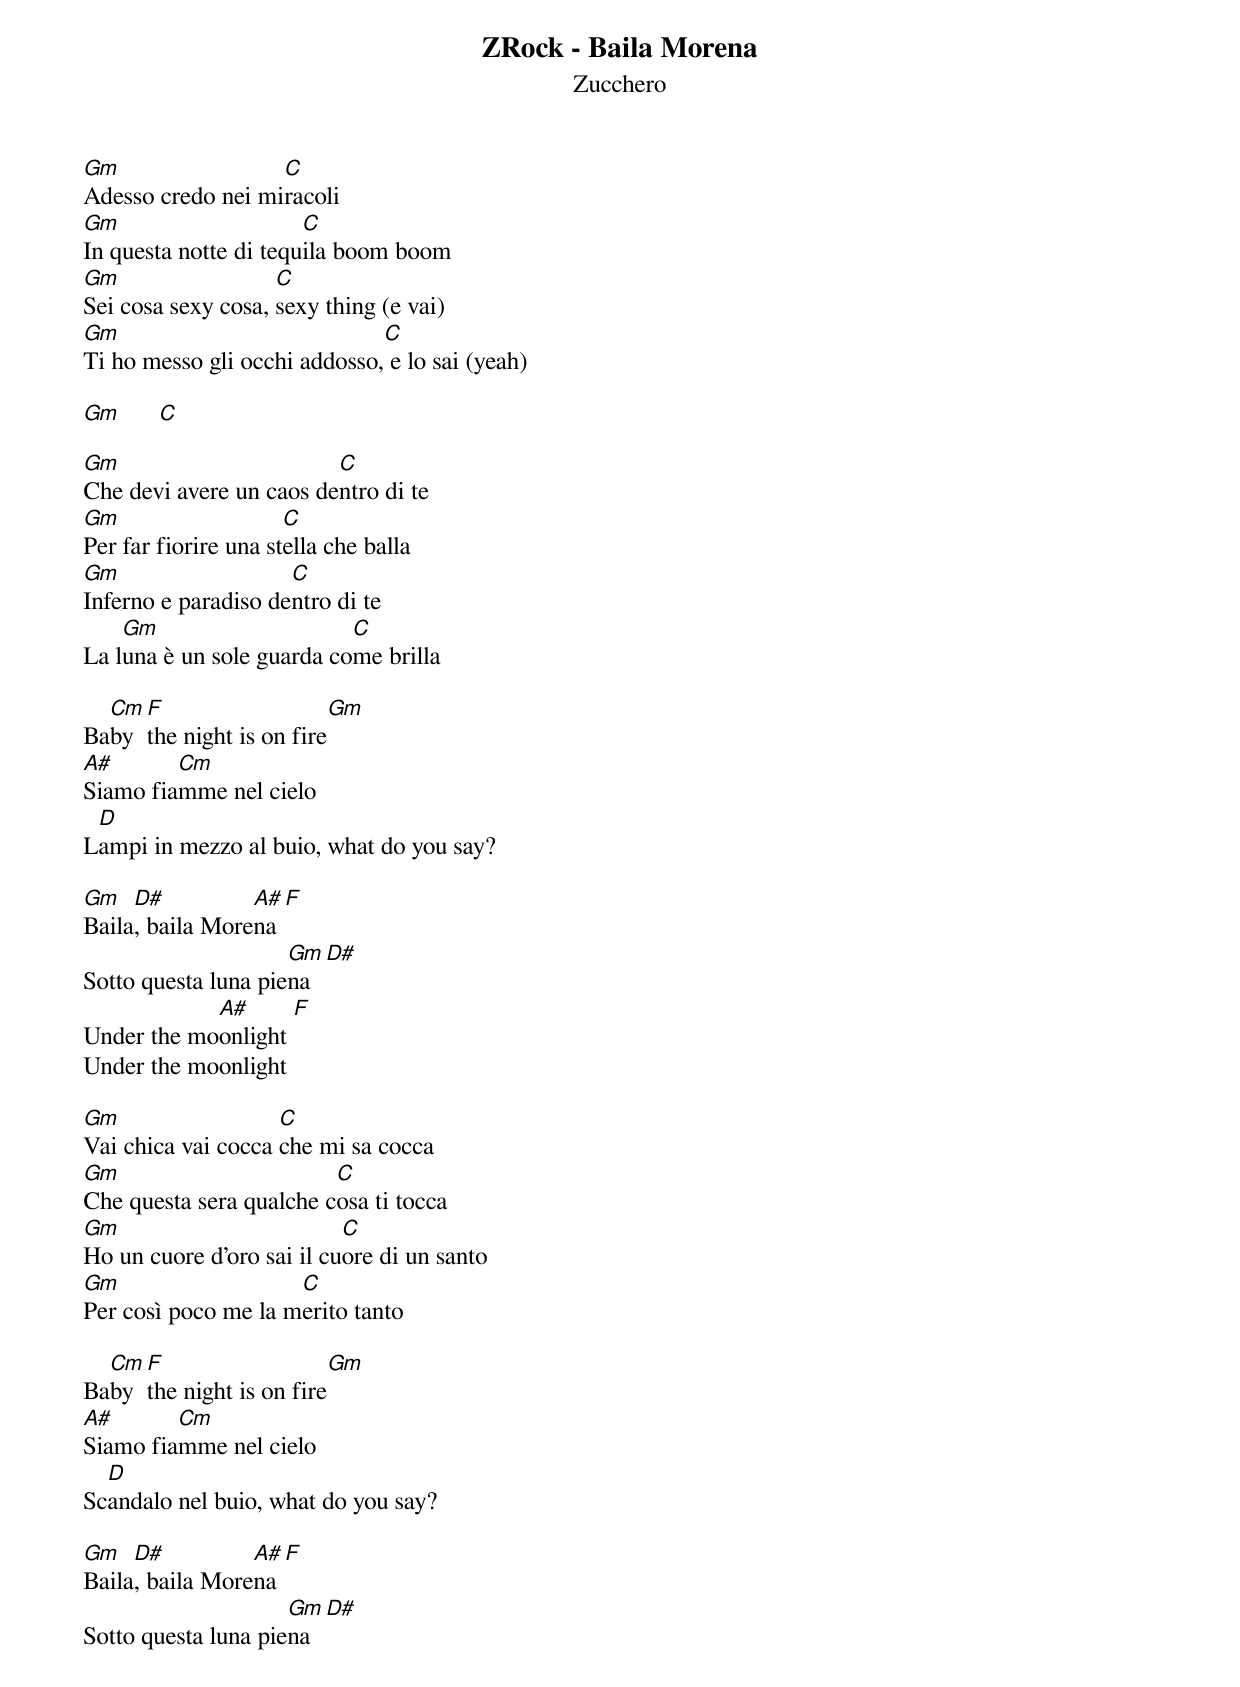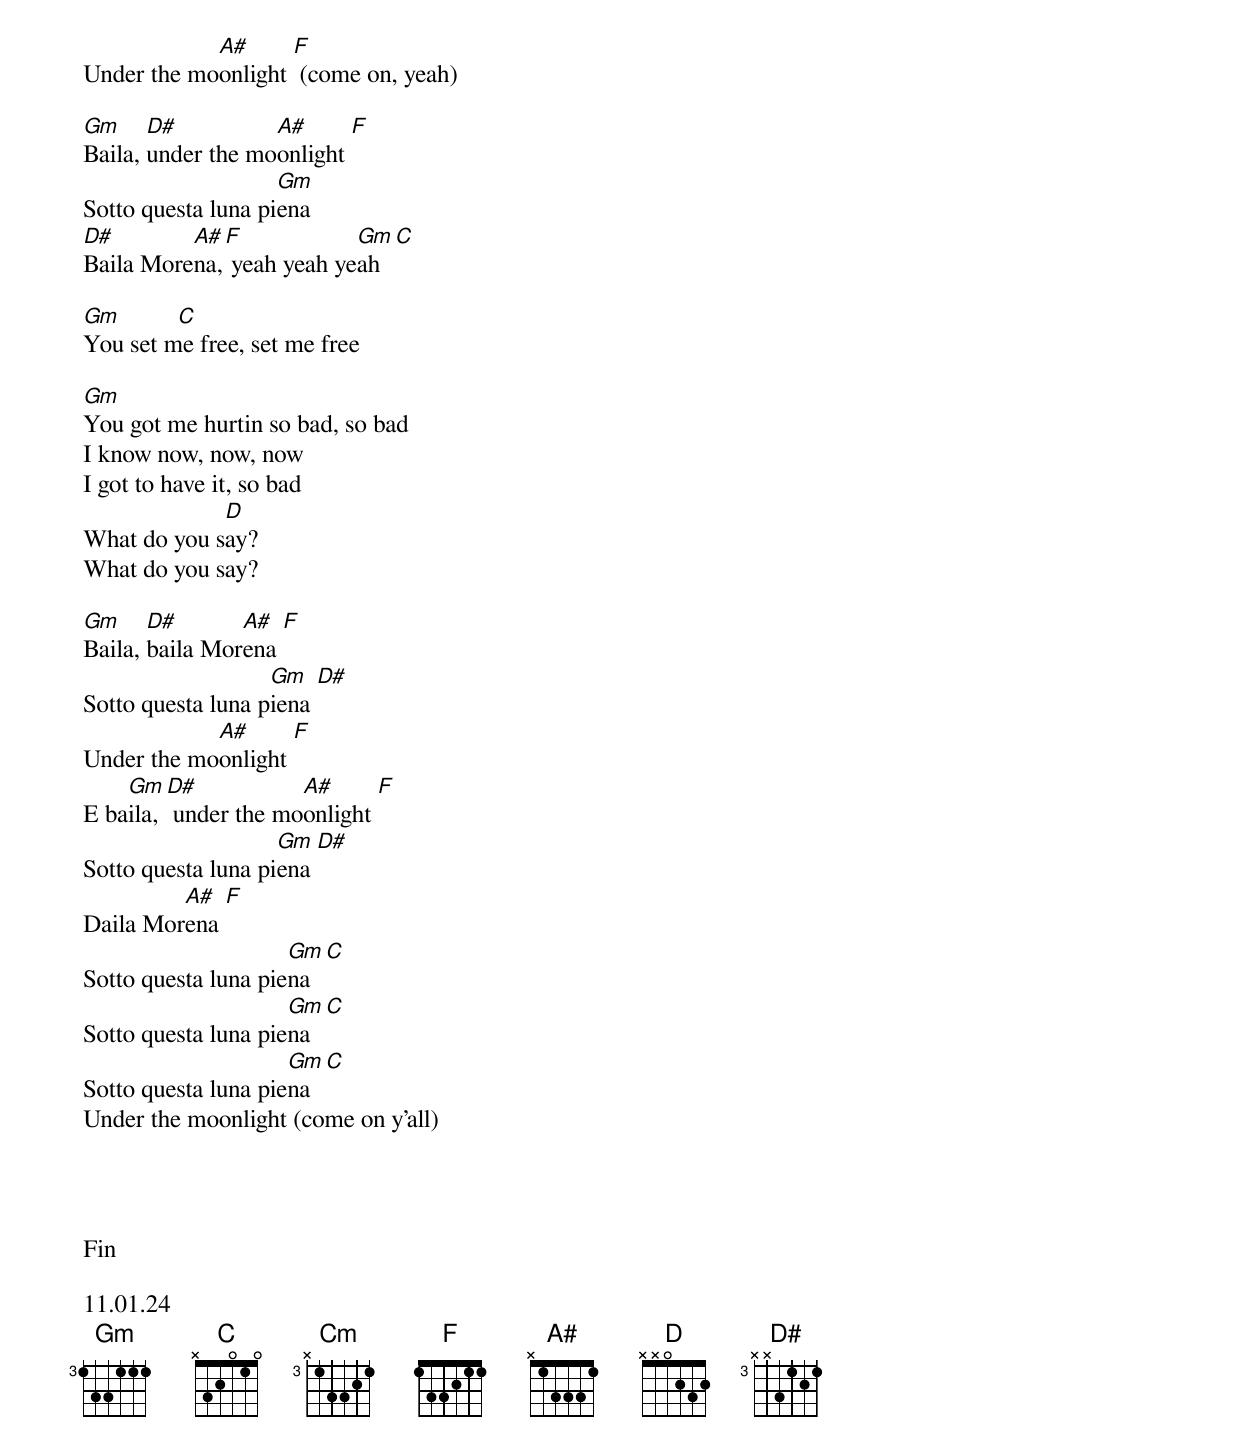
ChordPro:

{title: ZRock - Baila Morena}
{subtitle: Zucchero}
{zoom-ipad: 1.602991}

[Gm]Adesso credo nei mi[C]racoli
[Gm]In questa notte di tequ[C]ila boom boom
[Gm]Sei cosa sexy cosa, [C]sexy thing (e vai)
[Gm]Ti ho messo gli occhi addosso,[C] e lo sai (yeah)

[Gm]      [C]

[Gm]Che devi avere un caos de[C]ntro di te
[Gm]Per far fiorire una st[C]ella che balla
[Gm]Inferno e paradiso de[C]ntro di te
La l[Gm]una è un sole guarda co[C]me brilla

Ba[Cm]by [F]the night is on fire[Gm]
[A#]Siamo fia[Cm]mme nel cielo
L[D]ampi in mezzo al buio, what do you say?

[Gm]Baila[D#], baila More[A#]na [F]
Sotto questa luna pie[Gm]na [D#]
Under the mo[A#]onlight [F]
Under the moonlight

[Gm]Vai chica vai cocca [C]che mi sa cocca
[Gm]Che questa sera qualche c[C]osa ti tocca
[Gm]Ho un cuore d'oro sai il cu[C]ore di un santo
[Gm]Per così poco me la m[C]erito tanto

Ba[Cm]by [F]the night is on fire[Gm]
[A#]Siamo fia[Cm]mme nel cielo
Sc[D]andalo nel buio, what do you say?

[Gm]Baila[D#], baila More[A#]na [F]
Sotto questa luna pie[Gm]na [D#]
Under the mo[A#]onlight [F] (come on, yeah)

[Gm]Baila, [D#]under the mo[A#]onlight [F]
Sotto questa luna pi[Gm]ena
[D#]Baila More[A#]na,[F] yeah yeah ye[Gm]ah [C]

[Gm]         [C]
You set me free, set me free

[Gm]You got me hurtin so bad, so bad
I know now, now, now
I got to have it, so bad
What do you s[D]ay?
What do you say?

[Gm]Baila, [D#]baila Mor[A#]ena [F]
Sotto questa luna p[Gm]iena [D#]
Under the mo[A#]onlight [F]
E ba[Gm]ila,[D#] under the mo[A#]onlight [F]
Sotto questa luna pi[Gm]ena [D#]
Daila Mor[A#]ena [F]
Sotto questa luna pie[Gm]na [C]
Sotto questa luna pie[Gm]na [C]
Sotto questa luna pie[Gm]na [C]
Under the moonlight (come on y'all)




Fin

11.01.24
